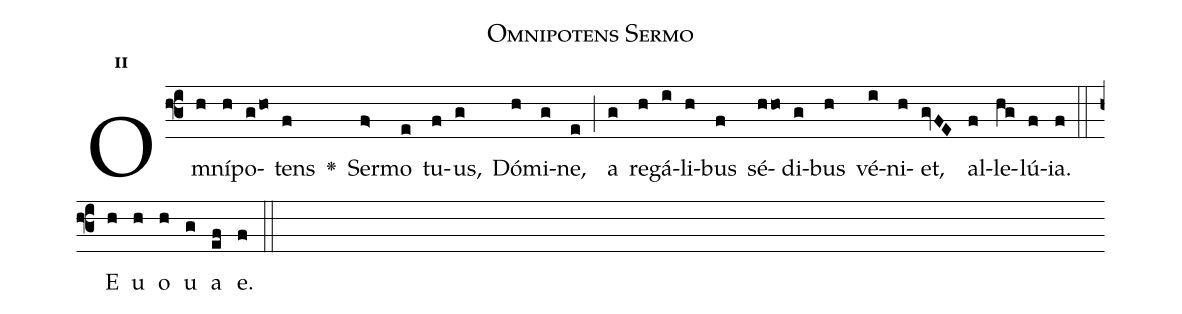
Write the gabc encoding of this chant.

name:Omnipotens Sermo;
office-part:Antiphona;
mode:2;
%%
initial-style: 1;
name: Omnipotens Sermo
book: Antiphonae & Responsoria/Tomus I, p. 52;
occasion: Hebdomada IV Adventus Dominica;
office-part: Laudes Ant 3;
user-notes: ;
commentary: ;
annotation: 2d;
centering-scheme: english;
fontsize: 12;
font: OFLSortsMillGoudy;
height: 11;
width: 4.5;
%%
(f3)Om(h)ní(h)po(gho)tens(f) <v>\greheightstar</v>() Ser(f>)mo(e) tu(f)us,(g) Dó(h)mi(g)ne,(e) (;) a(g) re(h)gá(i)li(h)bus(f) sé(hho)di(g)bus(h) vé(i)ni(h)et,(gvFE) al(f)le(hg)lú(f)ia.(f) (::)
E(h) u(h) o(h) u(g) a(ef) e.(f) (::)
